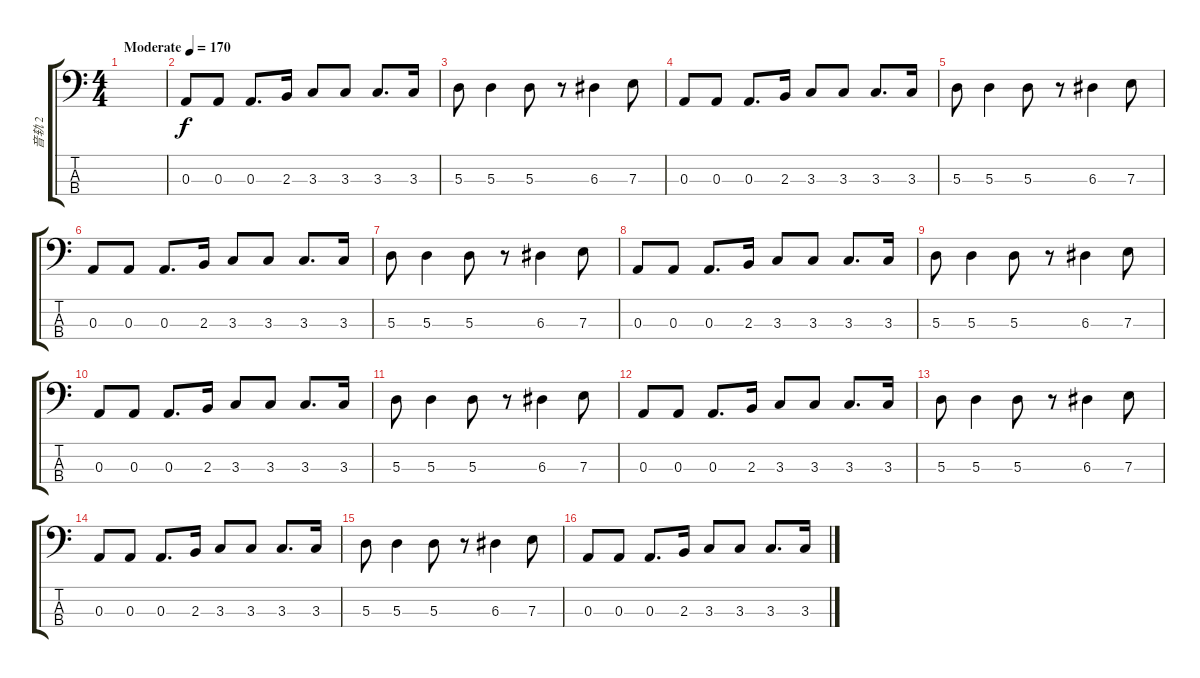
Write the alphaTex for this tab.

\track ("音轨 2" "音轨 2") {instrument electricbassfinger}
\staff {score tabs}
\tuning (G2 D2 A1 E1) {hide}
\ts (4 4)
\tempo (170 "Moderate")
\clef f4
\ks c
|
0.3.8 0.3.8 0.3.8{d} 2.3.16 3.3.8 3.3.8 3.3.8{d} 3.3.16 |
5.3.8 5.3.4 5.3.8 r.8 6.3.4 7.3.8 |
0.3.8 0.3.8 0.3.8{d} 2.3.16 3.3.8 3.3.8 3.3.8{d} 3.3.16 |
5.3.8 5.3.4 5.3.8 r.8 6.3.4 7.3.8 |
0.3.8 0.3.8 0.3.8{d} 2.3.16 3.3.8 3.3.8 3.3.8{d} 3.3.16 |
5.3.8 5.3.4 5.3.8 r.8 6.3.4 7.3.8 |
0.3.8 0.3.8 0.3.8{d} 2.3.16 3.3.8 3.3.8 3.3.8{d} 3.3.16 |
5.3.8 5.3.4 5.3.8 r.8 6.3.4 7.3.8 |
0.3.8 0.3.8 0.3.8{d} 2.3.16 3.3.8 3.3.8 3.3.8{d} 3.3.16 |
5.3.8 5.3.4 5.3.8 r.8 6.3.4 7.3.8 |
0.3.8 0.3.8 0.3.8{d} 2.3.16 3.3.8 3.3.8 3.3.8{d} 3.3.16 |
5.3.8 5.3.4 5.3.8 r.8 6.3.4 7.3.8 |
0.3.8 0.3.8 0.3.8{d} 2.3.16 3.3.8 3.3.8 3.3.8{d} 3.3.16 |
5.3.8 5.3.4 5.3.8 r.8 6.3.4 7.3.8 |
0.3.8 0.3.8 0.3.8{d} 2.3.16 3.3.8 3.3.8 3.3.8{d} 3.3.16
